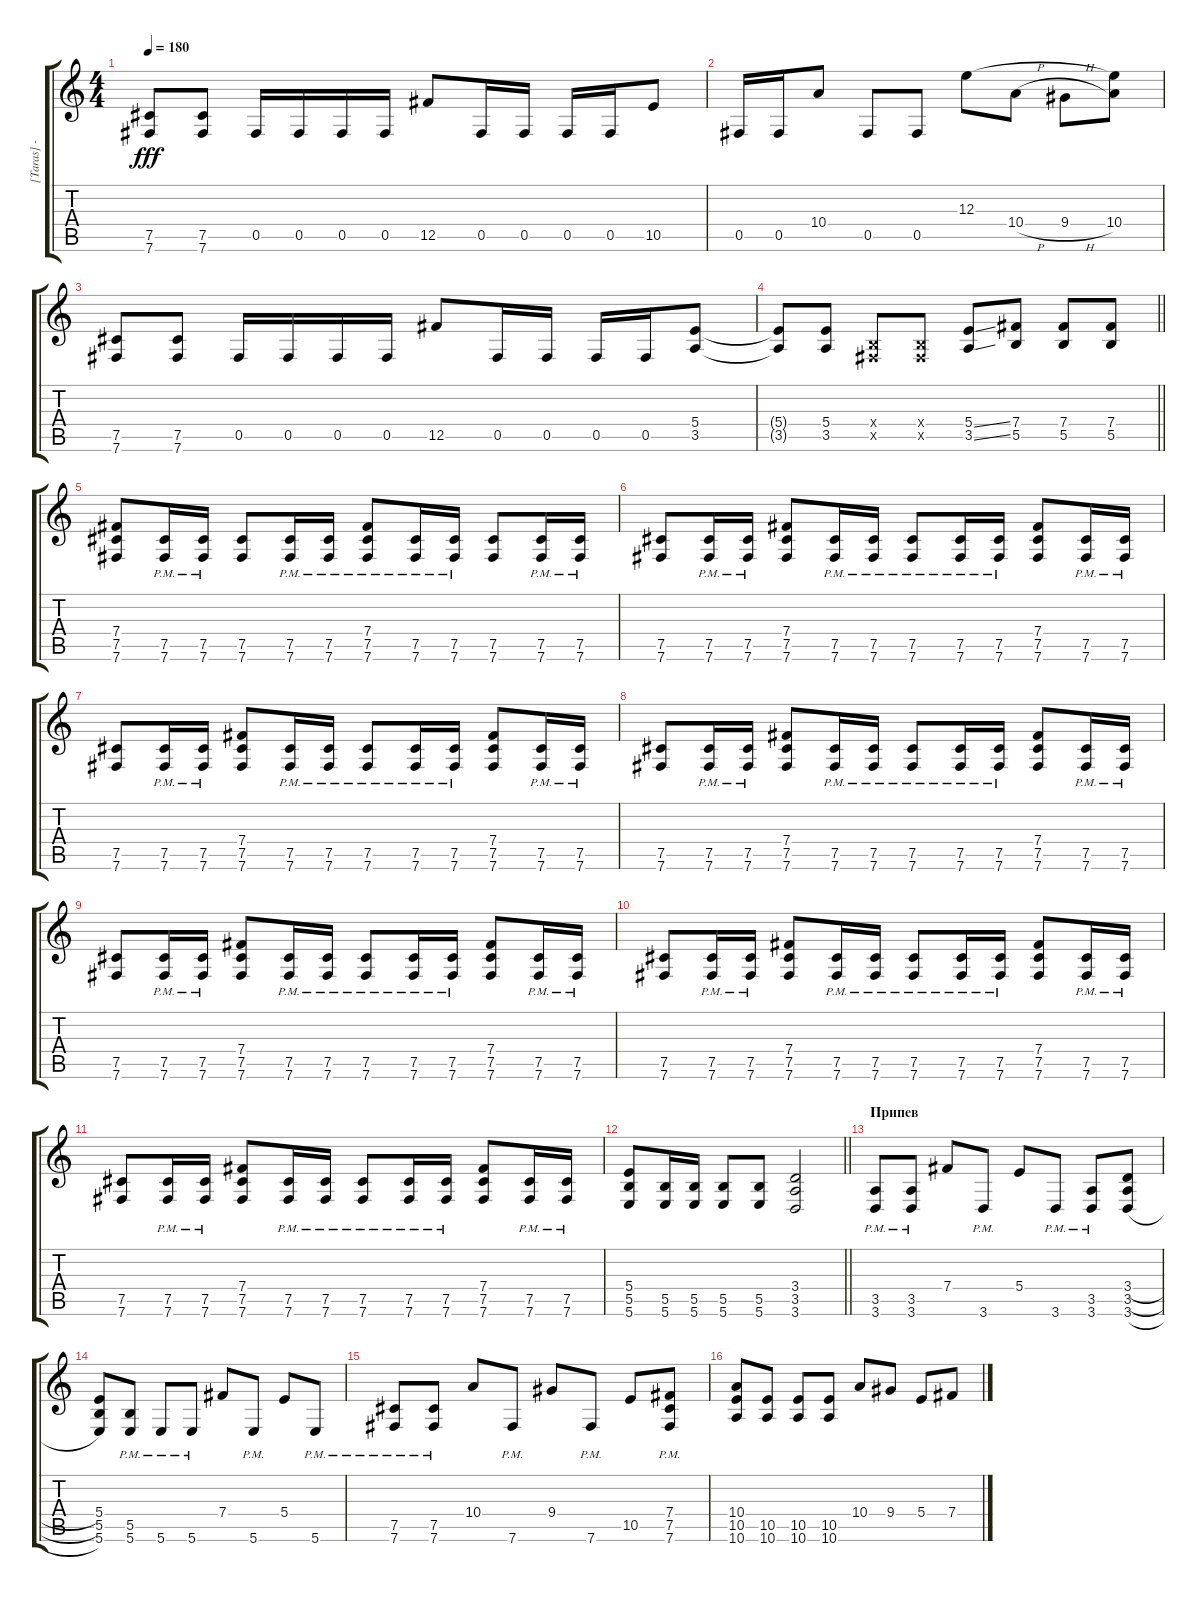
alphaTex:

\track ("[Taras] - Rhythm Guitar" "[Taras] - ") {instrument distortionguitar}
\staff {score tabs}
\tuning (Db4 Ab3 E3 B2 Gb2 B1) {hide}
\ts (4 4)
\tempo 180
\clef g2
\ks c
(7.5 7.6).8{dy fff} (7.5 7.6).8 0.5.16 0.5.16 0.5.16 0.5.16 12.5.8 0.5.16 0.5.16 0.5.16 0.5.16 10.5.8 |
0.5.16 0.5.16 10.4.8 0.5.8 0.5.8 12.3.8 10.4{h}.8 9.4{h}.8 (12.3{t} 10.4).8 |
(7.5 7.6).8 (7.5 7.6).8 0.5.16 0.5.16 0.5.16 0.5.16 12.5.8 0.5.16 0.5.16 0.5.16 0.5.16 (5.4 3.5).8 |
\barLineRight lightlight
(5.4{t} 3.5{t}).8 (5.4 3.5).8 (0.4{x} 0.5{x}).8 (0.4{x} 0.5{x}).8 (5.4{ss} 3.5{ss}).8 (7.4 5.5).8 (7.4 5.5).8 (7.4 5.5).8 |
(7.4 7.5 7.6).8 (7.5{pm} 7.6{pm}).16 (7.5{pm} 7.6{pm}).16 (7.5 7.6).8 (7.5{pm} 7.6{pm}).16 (7.5{pm} 7.6{pm}).16 (7.4 7.5{pm} 7.6{pm}).8 (7.5{pm} 7.6{pm}).16 (7.5{pm} 7.6{pm}).16 (7.5 7.6).8 (7.5{pm} 7.6{pm}).16 (7.5{pm} 7.6{pm}).16 |
(7.5 7.6).8 (7.5{pm} 7.6{pm}).16 (7.5{pm} 7.6{pm}).16 (7.4 7.5 7.6).8 (7.5{pm} 7.6{pm}).16 (7.5{pm} 7.6{pm}).16 (7.5{pm} 7.6{pm}).8 (7.5{pm} 7.6{pm}).16 (7.5{pm} 7.6{pm}).16 (7.4 7.5 7.6).8 (7.5{pm} 7.6{pm}).16 (7.5{pm} 7.6{pm}).16 |
(7.5 7.6).8 (7.5{pm} 7.6{pm}).16 (7.5{pm} 7.6{pm}).16 (7.4 7.5 7.6).8 (7.5{pm} 7.6{pm}).16 (7.5{pm} 7.6{pm}).16 (7.5{pm} 7.6{pm}).8 (7.5{pm} 7.6{pm}).16 (7.5{pm} 7.6{pm}).16 (7.4 7.5 7.6).8 (7.5{pm} 7.6{pm}).16 (7.5{pm} 7.6{pm}).16 |
(7.5 7.6).8 (7.5{pm} 7.6{pm}).16 (7.5{pm} 7.6{pm}).16 (7.4 7.5 7.6).8 (7.5{pm} 7.6{pm}).16 (7.5{pm} 7.6{pm}).16 (7.5{pm} 7.6{pm}).8 (7.5{pm} 7.6{pm}).16 (7.5{pm} 7.6{pm}).16 (7.4 7.5 7.6).8 (7.5{pm} 7.6{pm}).16 (7.5{pm} 7.6{pm}).16 |
(7.5 7.6).8 (7.5{pm} 7.6{pm}).16 (7.5{pm} 7.6{pm}).16 (7.4 7.5 7.6).8 (7.5{pm} 7.6{pm}).16 (7.5{pm} 7.6{pm}).16 (7.5{pm} 7.6{pm}).8 (7.5{pm} 7.6{pm}).16 (7.5{pm} 7.6{pm}).16 (7.4 7.5 7.6).8 (7.5{pm} 7.6{pm}).16 (7.5{pm} 7.6{pm}).16 |
(7.5 7.6).8 (7.5{pm} 7.6{pm}).16 (7.5{pm} 7.6{pm}).16 (7.4 7.5 7.6).8 (7.5{pm} 7.6{pm}).16 (7.5{pm} 7.6{pm}).16 (7.5{pm} 7.6{pm}).8 (7.5{pm} 7.6{pm}).16 (7.5{pm} 7.6{pm}).16 (7.4 7.5 7.6).8 (7.5{pm} 7.6{pm}).16 (7.5{pm} 7.6{pm}).16 |
(7.5 7.6).8 (7.5{pm} 7.6{pm}).16 (7.5{pm} 7.6{pm}).16 (7.4 7.5 7.6).8 (7.5{pm} 7.6{pm}).16 (7.5{pm} 7.6{pm}).16 (7.5{pm} 7.6{pm}).8 (7.5{pm} 7.6{pm}).16 (7.5{pm} 7.6{pm}).16 (7.4 7.5 7.6).8 (7.5{pm} 7.6{pm}).16 (7.5{pm} 7.6{pm}).16 |
\barLineRight lightlight
(5.4 5.5 5.6).8 (5.5 5.6).16 (5.5 5.6).16 (5.5 5.6).8 (5.5 5.6).8 (3.4 3.5 3.6).2 |
\section ("" "Припев")
(3.5{pm} 3.6{pm}).8 (3.5{pm} 3.6{pm}).8 7.4.8 3.6{pm}.8 5.4.8 3.6{pm}.8 (3.5{pm} 3.6{pm}).8 (3.4{h} 3.5{h} 3.6{h}).8 |
(5.4 5.5 5.6).8 (5.5{pm} 5.6{pm}).8 5.6{pm}.8 5.6{pm}.8 7.4.8 5.6{pm}.8 5.4.8 5.6{pm}.8 |
(7.5{pm} 7.6{pm}).8 (7.5{pm} 7.6{pm}).8 10.4.8 7.6{pm}.8 9.4.8 7.6{pm}.8 10.5.8 (7.4 7.5 7.6{pm}).8 |
(10.4 10.5 10.6).8 (10.5 10.6).8 (10.5 10.6).8 (10.5 10.6).8 10.4.8 9.4.8 5.4.8 7.4.8
